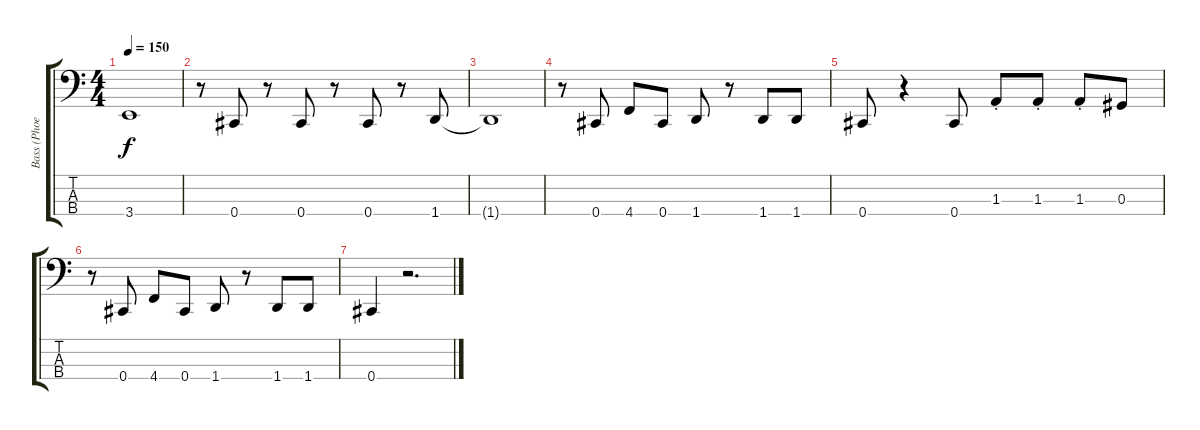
\track ("Bass (Phoenix)" "Bass (Phoe") {instrument electricbassfinger}
\staff {score tabs}
\tuning (Gb2 Db2 Ab1 Db1) {hide}
\ts (4 4)
\tempo 150
\clef f4
\ks c
3.4{t}.1{dy f} |
r.8 0.4.8 r.8 0.4.8 r.8 0.4.8 r.8 1.4.8 |
1.4{t}.1 |
r.8 0.4.8 4.4.8 0.4.8 1.4.8 r.8 1.4.8 1.4.8 |
0.4.8 r.4 0.4.8 1.3{st}.8 1.3{st}.8 1.3{st}.8 0.3.8 |
r.8 0.4.8 4.4.8 0.4.8 1.4.8 r.8 1.4.8 1.4.8 |
0.4.4 r.2{d}
